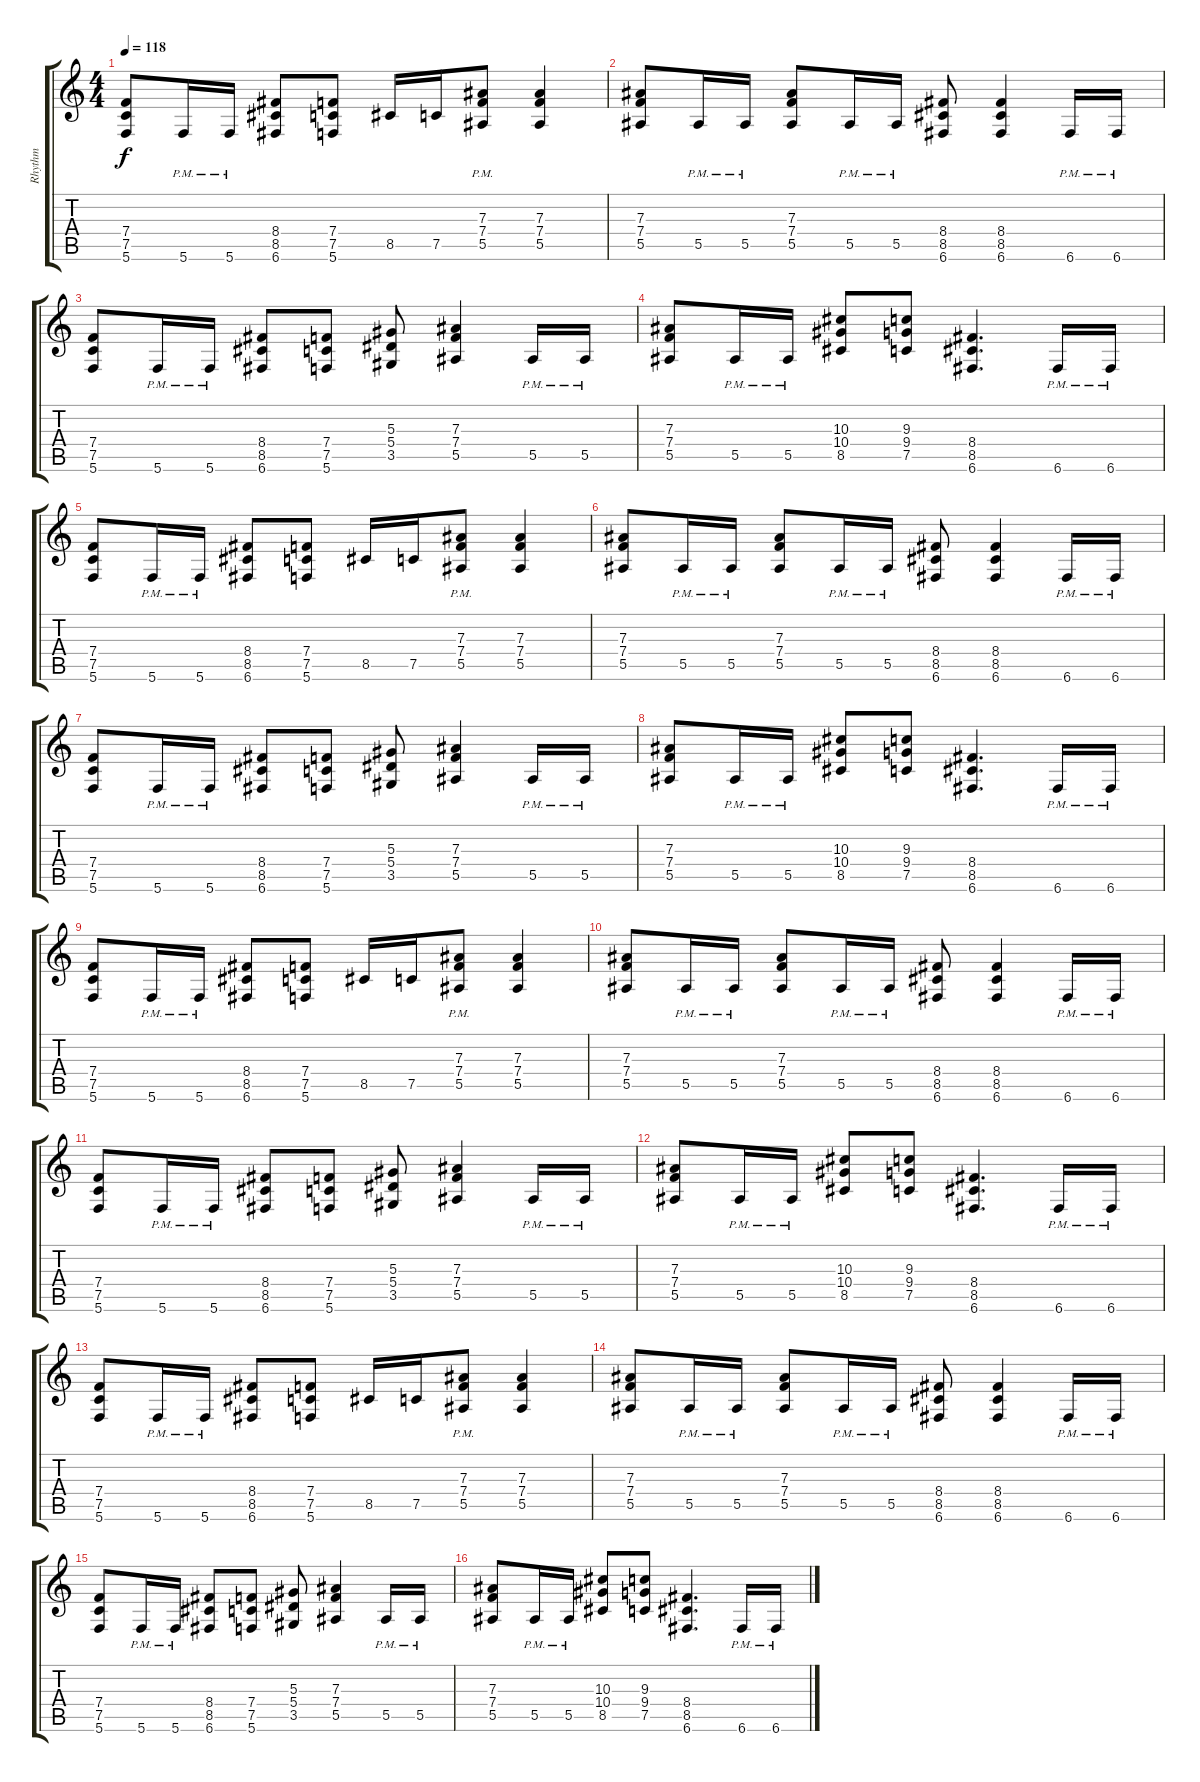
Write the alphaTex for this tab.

\track ("Rhythm" "Rhythm") {instrument overdrivenguitar}
\staff {score tabs}
\tuning (C4 G3 Eb3 Bb2 F2 C2) {hide}
\ts (4 4)
\tempo 118
\clef g2
\ks c
(7.4 7.5 5.6).8{dy f} 5.6{pm}.16 5.6{pm}.16 (8.4 8.5 6.6).8 (7.4 7.5 5.6).8 8.5.16 7.5.16 (7.3{pm} 7.4{pm} 5.5{pm}).8 (7.3 7.4 5.5).4 |
(7.3 7.4 5.5).8 5.5{pm}.16 5.5{pm}.16 (7.3 7.4 5.5).8 5.5{pm}.16 5.5{pm}.16 (8.4 8.5 6.6).8 (8.4 8.5 6.6).4 6.6{pm}.16 6.6{pm}.16 |
(7.4 7.5 5.6).8 5.6{pm}.16 5.6{pm}.16 (8.4 8.5 6.6).8 (7.4 7.5 5.6).8 (5.3 5.4 3.5).8 (7.3 7.4 5.5).4 5.5{pm}.16 5.5{pm}.16 |
(7.3 7.4 5.5).8 5.5{pm}.16 5.5{pm}.16 (10.3 10.4 8.5).8 (9.3 9.4 7.5).8 (8.4 8.5 6.6).4{d} 6.6{pm}.16 6.6{pm}.16 |
(7.4 7.5 5.6).8 5.6{pm}.16 5.6{pm}.16 (8.4 8.5 6.6).8 (7.4 7.5 5.6).8 8.5.16 7.5.16 (7.3{pm} 7.4{pm} 5.5{pm}).8 (7.3 7.4 5.5).4 |
(7.3 7.4 5.5).8 5.5{pm}.16 5.5{pm}.16 (7.3 7.4 5.5).8 5.5{pm}.16 5.5{pm}.16 (8.4 8.5 6.6).8 (8.4 8.5 6.6).4 6.6{pm}.16 6.6{pm}.16 |
(7.4 7.5 5.6).8 5.6{pm}.16 5.6{pm}.16 (8.4 8.5 6.6).8 (7.4 7.5 5.6).8 (5.3 5.4 3.5).8 (7.3 7.4 5.5).4 5.5{pm}.16 5.5{pm}.16 |
(7.3 7.4 5.5).8 5.5{pm}.16 5.5{pm}.16 (10.3 10.4 8.5).8 (9.3 9.4 7.5).8 (8.4 8.5 6.6).4{d} 6.6{pm}.16 6.6{pm}.16 |
(7.4 7.5 5.6).8 5.6{pm}.16 5.6{pm}.16 (8.4 8.5 6.6).8 (7.4 7.5 5.6).8 8.5.16 7.5.16 (7.3{pm} 7.4{pm} 5.5{pm}).8 (7.3 7.4 5.5).4 |
(7.3 7.4 5.5).8 5.5{pm}.16 5.5{pm}.16 (7.3 7.4 5.5).8 5.5{pm}.16 5.5{pm}.16 (8.4 8.5 6.6).8 (8.4 8.5 6.6).4 6.6{pm}.16 6.6{pm}.16 |
(7.4 7.5 5.6).8 5.6{pm}.16 5.6{pm}.16 (8.4 8.5 6.6).8 (7.4 7.5 5.6).8 (5.3 5.4 3.5).8 (7.3 7.4 5.5).4 5.5{pm}.16 5.5{pm}.16 |
(7.3 7.4 5.5).8 5.5{pm}.16 5.5{pm}.16 (10.3 10.4 8.5).8 (9.3 9.4 7.5).8 (8.4 8.5 6.6).4{d} 6.6{pm}.16 6.6{pm}.16 |
(7.4 7.5 5.6).8 5.6{pm}.16 5.6{pm}.16 (8.4 8.5 6.6).8 (7.4 7.5 5.6).8 8.5.16 7.5.16 (7.3{pm} 7.4{pm} 5.5{pm}).8 (7.3 7.4 5.5).4 |
(7.3 7.4 5.5).8 5.5{pm}.16 5.5{pm}.16 (7.3 7.4 5.5).8 5.5{pm}.16 5.5{pm}.16 (8.4 8.5 6.6).8 (8.4 8.5 6.6).4 6.6{pm}.16 6.6{pm}.16 |
(7.4 7.5 5.6).8 5.6{pm}.16 5.6{pm}.16 (8.4 8.5 6.6).8 (7.4 7.5 5.6).8 (5.3 5.4 3.5).8 (7.3 7.4 5.5).4 5.5{pm}.16 5.5{pm}.16 |
(7.3 7.4 5.5).8 5.5{pm}.16 5.5{pm}.16 (10.3 10.4 8.5).8 (9.3 9.4 7.5).8 (8.4 8.5 6.6).4{d} 6.6{pm}.16 6.6{pm}.16
